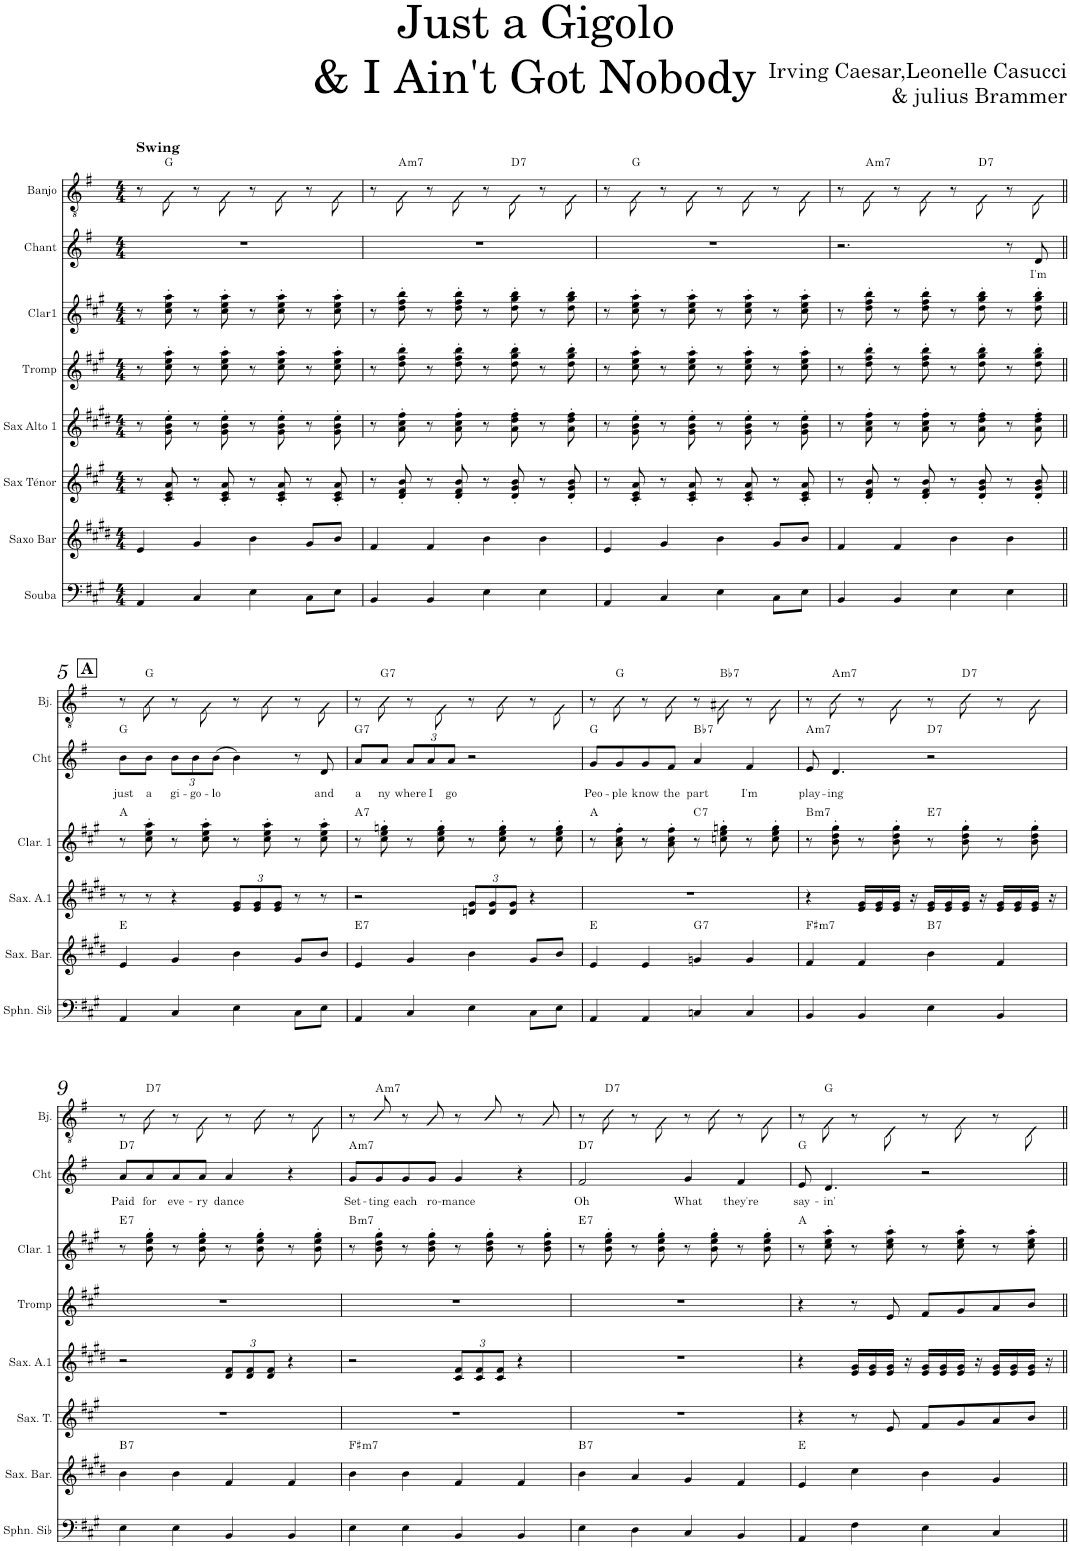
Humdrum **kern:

**kern	**kern	**harte	**kern	**kern	**kern	**kern	**harte	**kern	**text	**harte	**kern	**harte	**kern
*part9	*part8	*part8	*part7	*part6	*part5	*part4	*part4	*part3	*part3	*part3	*part2	*part2	*part1
*staff9	*staff8	*	*staff7	*staff6	*staff5	*staff4	*	*staff3	*staff3	*	*staff2	*	*staff1
*I"Souba	*I"Saxo Bar	*	*I"Sax Ténor	*I"Sax Alto 1	*I"Tromp	*I"Clar1	*	*I"Chant	*	*	*I"Banjo	*	*I"Flûte
*	*I'Sax. Bar.	*	*I'Sax. T.	*I'Sax. A.1	*I'Tromp	*I'Clar. 1	*	*I'Cht	*	*	*I'Bj.	*	*I'Fl.
*clefF4	*clefG2	*	*clefG2	*clefG2	*clefG2	*clefG2	*	*clefG2	*	*	*clefGv2	*	*clefG2
*Trd8c14	*Trd12c21	*	*Trd8c14	*Trd5c9	*Trd1c2	*Trd1c2	*	*	*	*	*Trd7c12	*	*
*k[f#c#g#]	*k[f#c#g#d#]	*	*k[f#c#g#]	*k[f#c#g#d#]	*k[f#c#g#]	*k[f#c#g#]	*	*k[f#]	*	*	*k[f#]	*	*k[f#]
*M4/4	*M4/4	*	*M4/4	*M4/4	*M4/4	*M4/4	*	*M4/4	*	*	*M4/4	*	*M4/4
=1	=1	=1	=1	=1	=1	=1	=1	=1	=1	=1	=1	=1	=1
!	!	!	!	!	!	!	!	!	!	!	!LO:TX:a:B:t=Swing	!	!
4AA/	4e/	.	8r	8r	8r	8r	.	1r	.	.	8r	.	1r
.	.	.	8c#/' 8e/' 8a/'	8g#\' 8b\' 8ee\'	8cc#\' 8ee\' 8aa\'	8cc#\' 8ee\' 8aa\'	.	.	.	.	8G\	G:maj	.
4C#/	4g#/	.	8r	8r	8r	8r	.	.	.	.	8r	.	.
.	.	.	8c#/' 8e/' 8a/'	8g#\' 8b\' 8ee\'	8cc#\' 8ee\' 8aa\'	8cc#\' 8ee\' 8aa\'	.	.	.	.	8G\	.	.
4E\	4b\	.	8r	8r	8r	8r	.	.	.	.	8r	.	.
.	.	.	8c#/' 8e/' 8a/'	8g#\' 8b\' 8ee\'	8cc#\' 8ee\' 8aa\'	8cc#\' 8ee\' 8aa\'	.	.	.	.	8G\	.	.
8C#\L	8g#/L	.	8r	8r	8r	8r	.	.	.	.	8r	.	.
8E\J	8b/J	.	8c#/' 8e/' 8a/'	8g#\' 8b\' 8ee\'	8cc#\' 8ee\' 8aa\'	8cc#\' 8ee\' 8aa\'	.	.	.	.	8G\	.	.
=2	=2	=2	=2	=2	=2	=2	=2	=2	=2	=2	=2	=2	=2
4BB/	4f#/	.	8r	8r	8r	8r	.	1r	.	.	8r	.	1r
!	!	!	!	!	!	!	!	!	!	!	!	!LO:H:kt=m7	!
.	.	.	8d/' 8f#/' 8b/'	8a\' 8cc#\' 8ff#\'	8dd\' 8ff#\' 8bb\'	8dd\' 8ff#\' 8bb\'	.	.	.	.	8G\	A:min7	.
4BB/	4f#/	.	8r	8r	8r	8r	.	.	.	.	8r	.	.
.	.	.	8d/' 8f#/' 8b/'	8a\' 8cc#\' 8ff#\'	8dd\' 8ff#\' 8bb\'	8dd\' 8ff#\' 8bb\'	.	.	.	.	8G\	.	.
4E\	4b\	.	8r	8r	8r	8r	.	.	.	.	8r	.	.
!	!	!	!	!	!	!	!	!	!	!	!	!LO:H:kt=7	!
.	.	.	8d/' 8g#/' 8b/'	8a\' 8dd#\' 8ff#\'	8dd\' 8gg#\' 8bb\'	8dd\' 8gg#\' 8bb\'	.	.	.	.	8F#\	D:7	.
4E\	4b\	.	8r	8r	8r	8r	.	.	.	.	8r	.	.
.	.	.	8d/' 8g#/' 8b/'	8a\' 8dd#\' 8ff#\'	8dd\' 8gg#\' 8bb\'	8dd\' 8gg#\' 8bb\'	.	.	.	.	8F#\	.	.
=3	=3	=3	=3	=3	=3	=3	=3	=3	=3	=3	=3	=3	=3
4AA/	4e/	.	8r	8r	8r	8r	.	1r	.	.	8r	.	1r
.	.	.	8c#/' 8e/' 8a/'	8g#\' 8b\' 8ee\'	8cc#\' 8ee\' 8aa\'	8cc#\' 8ee\' 8aa\'	.	.	.	.	8G\	G:maj	.
4C#/	4g#/	.	8r	8r	8r	8r	.	.	.	.	8r	.	.
.	.	.	8c#/' 8e/' 8a/'	8g#\' 8b\' 8ee\'	8cc#\' 8ee\' 8aa\'	8cc#\' 8ee\' 8aa\'	.	.	.	.	8G\	.	.
4E\	4b\	.	8r	8r	8r	8r	.	.	.	.	8r	.	.
.	.	.	8c#/' 8e/' 8a/'	8g#\' 8b\' 8ee\'	8cc#\' 8ee\' 8aa\'	8cc#\' 8ee\' 8aa\'	.	.	.	.	8G\	.	.
8C#\L	8g#/L	.	8r	8r	8r	8r	.	.	.	.	8r	.	.
8E\J	8b/J	.	8c#/' 8e/' 8a/'	8g#\' 8b\' 8ee\'	8cc#\' 8ee\' 8aa\'	8cc#\' 8ee\' 8aa\'	.	.	.	.	8G\	.	.
=4	=4	=4	=4	=4	=4	=4	=4	=4	=4	=4	=4	=4	=4
4BB/	4f#/	.	8r	8r	8r	8r	.	2.r	.	.	8r	.	1r
!	!	!	!	!	!	!	!	!	!	!	!	!LO:H:kt=m7	!
.	.	.	8d/' 8f#/' 8b/'	8a\' 8cc#\' 8ff#\'	8dd\' 8ff#\' 8bb\'	8dd\' 8ff#\' 8bb\'	.	.	.	.	8G\	A:min7	.
4BB/	4f#/	.	8r	8r	8r	8r	.	.	.	.	8r	.	.
.	.	.	8d/' 8f#/' 8b/'	8a\' 8cc#\' 8ff#\'	8dd\' 8ff#\' 8bb\'	8dd\' 8ff#\' 8bb\'	.	.	.	.	8G\	.	.
4E\	4b\	.	8r	8r	8r	8r	.	.	.	.	8r	.	.
!	!	!	!	!	!	!	!	!	!	!	!	!LO:H:kt=7	!
.	.	.	8d/' 8g#/' 8b/'	8a\' 8dd#\' 8ff#\'	8dd\' 8gg#\' 8bb\'	8dd\' 8gg#\' 8bb\'	.	.	.	.	8F#\	D:7	.
4E\	4b\	.	8r	8r	8r	8r	.	8r	.	.	8r	.	.
!	!	!	!	!	!	!	!	!	!LO:LY:b	!	!	!	!
.	.	.	8d/' 8g#/' 8b/'	8a\' 8dd#\' 8ff#\'	8dd\' 8gg#\' 8bb\'	8dd\' 8gg#\' 8bb\'	.	8d/	I'm	.	8F#\	.	.
!!LO:LB:g=z
!!LO:REH:place=s1:a:B:cj:fs=14:t=A
=5||	=5||	=5||	=5||	=5||	=5||	=5||	=5||	=5||	=5||	=5||	=5||	=5||	=5||
!	!	!	!	!	!	!	!	!	!LO:LY:b	!	!	!	!
4AA/	4e/	E:maj	1r	8r	1r	8r	A:maj	8b\L	just	G:maj	8r	.	1r
!	!	!	!	!	!	!	!	!	!LO:LY:b	!	!	!	!
.	.	.	.	8r	.	8cc#\' 8ee\' 8aa\'	.	8b\J	a	.	8B\	G:maj	.
*	*	*	*	*	*	*	*	*Xbrackettup	*	*	*	*	*
!	!	!	!	!	!	!	!	!	!LO:LY:b	!	!	!	!
4C#/	4g#/	.	.	4r	.	8r	.	12b\L	gi-	.	8r	.	.
!	!	!	!	!	!	!	!	!	!LO:LY:b	!	!	!	!
.	.	.	.	.	.	.	.	12b\	-go-	.	.	.	.
.	.	.	.	.	.	8cc#\' 8ee\' 8aa\'	.	.	.	.	8G\	.	.
!	!	!	!	!	!	!	!	!	!LO:LY:b	!	!	!	!
.	.	.	.	.	.	.	.	(>12b\J	-lo	.	.	.	.
*	*	*	*	*Xbrackettup	*	*	*	*	*	*	*	*	*
4E\	4b\	.	.	12e/ 12g#/L	.	8r	.	4b\)	.	.	8r	.	.
.	.	.	.	12e/ 12g#/	.	.	.	.	.	.	.	.	.
.	.	.	.	.	.	8cc#\' 8ee\' 8aa\'	.	.	.	.	8B\	.	.
.	.	.	.	12e/ 12g#/J	.	.	.	.	.	.	.	.	.
8C#\L	8g#/L	.	.	8r	.	8r	.	8r	.	.	8r	.	.
!	!	!	!	!	!	!	!	!	!LO:LY:b	!	!	!	!
8E\J	8b/J	.	.	8r	.	8cc#\' 8ee\' 8aa\'	.	8d/	and	.	8G\	.	.
=6	=6	=6	=6	=6	=6	=6	=6	=6	=6	=6	=6	=6	=6
!	!	!LO:H:kt=7	!	!	!	!	!LO:H:kt=7	!	!LO:LY:b	!LO:H:kt=7	!	!	!
4AA/	4e/	E:7	1r	2r	1r	8r	A:7	8a/L	a	G:7	8r	.	1r
!	!	!	!	!	!	!	!	!	!LO:LY:b	!	!	!LO:H:kt=7	!
.	.	.	.	.	.	8cc#\' 8ee\' 8ggn\'	.	8a/J	ny	.	8B\	G:7	.
!	!	!	!	!	!	!	!	!	!LO:LY:b	!	!	!	!
4C#/	4g#/	.	.	.	.	8r	.	12a/L	where	.	8r	.	.
!	!	!	!	!	!	!	!	!	!LO:LY:b	!	!	!	!
.	.	.	.	.	.	.	.	12a/	I	.	.	.	.
.	.	.	.	.	.	8cc#\' 8ee\' 8gg\'	.	.	.	.	8F#\	.	.
!	!	!	!	!	!	!	!	!	!LO:LY:b	!	!	!	!
.	.	.	.	.	.	.	.	12a/J	go	.	.	.	.
4E\	4b\	.	.	12dn/ 12g#/L	.	8r	.	2r	.	.	8r	.	.
.	.	.	.	12d/ 12g#/	.	.	.	.	.	.	.	.	.
.	.	.	.	.	.	8cc#\' 8ee\' 8gg\'	.	.	.	.	8B\	.	.
.	.	.	.	12d/ 12g#/J	.	.	.	.	.	.	.	.	.
8C#\L	8g#/L	.	.	4r	.	8r	.	.	.	.	8r	.	.
8E\J	8b/J	.	.	.	.	8cc#\' 8ee\' 8gg\'	.	.	.	.	8F#\	.	.
=7	=7	=7	=7	=7	=7	=7	=7	=7	=7	=7	=7	=7	=7
!	!	!	!	!	!	!	!	!	!LO:LY:b	!	!	!	!
4AA/	4e/	E:maj	1r	1r	1r	8r	A:maj	8g/L	Peo-	G:maj	8r	.	1r
!	!	!	!	!	!	!	!	!	!LO:LY:b	!	!	!	!
.	.	.	.	.	.	8a\' 8cc#\' 8ff#\'	.	8g/	-ple	.	8B\	G:maj	.
!	!	!	!	!	!	!	!	!	!LO:LY:b	!	!	!	!
4AA/	4e/	.	.	.	.	8r	.	8g/	know	.	8r	.	.
!	!	!	!	!	!	!	!	!	!LO:LY:b	!	!	!	!
.	.	.	.	.	.	8a\' 8cc#\' 8ff#\'	.	8f#/J	the	.	8B\	.	.
!	!	!LO:H:kt=7	!	!	!	!	!LO:H:kt=7	!	!LO:LY:b	!LO:H:kt=7	!	!	!
4Cn/	4gn/	G:7	.	.	.	8r	C:7	4a/	part	Bb:7	8r	.	.
!	!	!	!	!	!	!	!	!	!	!	!	!LO:H:kt=7	!
.	.	.	.	.	.	8ccn\' 8ee\' 8ggn\'	.	.	.	.	8A#X\	Bb:7	.
!	!	!	!	!	!	!	!	!	!LO:LY:b	!	!	!	!
4C/	4g/	.	.	.	.	8r	.	4f#/	I'm	.	8r	.	.
.	.	.	.	.	.	8cc\' 8ee\' 8gg\'	.	.	.	.	8A#\	.	.
=8	=8	=8	=8	=8	=8	=8	=8	=8	=8	=8	=8	=8	=8
!	!	!LO:H:kt=m7	!	!	!	!	!LO:H:kt=m7	!	!LO:LY:b	!LO:H:kt=m7	!	!	!
4BB/	4f#/	F#:min7	1r	4r	1r	8r	B:min7	8e/	play-	A:min7	8r	.	1r
!	!	!	!	!	!	!	!	!	!LO:LY:b	!	!	!LO:H:kt=m7	!
.	.	.	.	.	.	8b\' 8dd\' 8gg#\'	.	4.d/	-ing	.	8c\	A:min7	.
4BB/	4f#/	.	.	16e/ 16g#/LL	.	8r	.	.	.	.	8r	.	.
.	.	.	.	16e/ 16g#/	.	.	.	.	.	.	.	.	.
.	.	.	.	16e/ 16g#/JJ	.	8b\' 8dd\' 8gg#\'	.	.	.	.	8A\	.	.
.	.	.	.	16r	.	.	.	.	.	.	.	.	.
!	!	!LO:H:kt=7	!	!	!	!	!LO:H:kt=7	!	!	!LO:H:kt=7	!	!	!
4E\	4b\	B:7	.	16e/ 16g#/LL	.	8r	E:7	2r	.	D:7	8r	.	.
.	.	.	.	16e/ 16g#/	.	.	.	.	.	.	.	.	.
!	!	!	!	!	!	!	!	!	!	!	!	!LO:H:kt=7	!
.	.	.	.	16e/ 16g#/JJ	.	8b\' 8dd\' 8gg#\'	.	.	.	.	8c\	D:7	.
.	.	.	.	16r	.	.	.	.	.	.	.	.	.
4BB/	4f#/	.	.	16e/ 16g#/LL	.	8r	.	.	.	.	8r	.	.
.	.	.	.	16e/ 16g#/	.	.	.	.	.	.	.	.	.
.	.	.	.	16e/ 16g#/JJ	.	8b\' 8dd\' 8gg#\'	.	.	.	.	8A\	.	.
.	.	.	.	16r	.	.	.	.	.	.	.	.	.
!!LO:LB:g=z
=9	=9	=9	=9	=9	=9	=9	=9	=9	=9	=9	=9	=9	=9
!	!	!LO:H:kt=7	!	!	!	!	!LO:H:kt=7	!	!LO:LY:b	!LO:H:kt=7	!	!	!
4E\	4b\	B:7	1r	2r	1r	8r	E:7	8a/L	Paid	D:7	8r	.	1r
!	!	!	!	!	!	!	!	!	!LO:LY:b	!	!	!LO:H:kt=7	!
.	.	.	.	.	.	8b\' 8ee\' 8gg#\'	.	8a/	for	.	8c\	D:7	.
!	!	!	!	!	!	!	!	!	!LO:LY:b	!	!	!	!
4E\	4b\	.	.	.	.	8r	.	8a/	eve-	.	8r	.	.
!	!	!	!	!	!	!	!	!	!LO:LY:b	!	!	!	!
.	.	.	.	.	.	8b\' 8ee\' 8gg#\'	.	8a/J	-ry	.	8G\	.	.
!	!	!	!	!	!	!	!	!	!LO:LY:b	!	!	!	!
4BB/	4f#/	.	.	12d#/ 12f#/L	.	8r	.	4a/	dance	.	8r	.	.
.	.	.	.	12d#/ 12f#/	.	.	.	.	.	.	.	.	.
.	.	.	.	.	.	8b\' 8ee\' 8gg#\'	.	.	.	.	8c\	.	.
.	.	.	.	12d#/ 12f#/J	.	.	.	.	.	.	.	.	.
4BB/	4f#/	.	.	4r	.	8r	.	4r	.	.	8r	.	.
.	.	.	.	.	.	8b\' 8ee\' 8gg#\'	.	.	.	.	8G\	.	.
=10	=10	=10	=10	=10	=10	=10	=10	=10	=10	=10	=10	=10	=10
!	!	!LO:H:kt=m7	!	!	!	!	!LO:H:kt=m7	!	!LO:LY:b	!LO:H:kt=m7	!	!	!
4E\	4b\	F#:min7	1r	2r	1r	8r	B:min7	8g/L	Set-	A:min7	8r	.	1r
!	!	!	!	!	!	!	!	!	!LO:LY:b	!	!	!LO:H:kt=m7	!
.	.	.	.	.	.	8b\' 8dd\' 8gg#\'	.	8g/	-ting	.	8c/	A:min7	.
!	!	!	!	!	!	!	!	!	!LO:LY:b	!	!	!	!
4E\	4b\	.	.	.	.	8r	.	8g/	each	.	8r	.	.
!	!	!	!	!	!	!	!	!	!LO:LY:b	!	!	!	!
.	.	.	.	.	.	8b\' 8dd\' 8gg#\'	.	8g/J	ro-	.	8A/	.	.
!	!	!	!	!	!	!	!	!	!LO:LY:b	!	!	!	!
4BB/	4f#/	.	.	12c#/ 12f#/L	.	8r	.	4g/	-mance	.	8r	.	.
.	.	.	.	12c#/ 12f#/	.	.	.	.	.	.	.	.	.
.	.	.	.	.	.	8b\' 8dd\' 8gg#\'	.	.	.	.	8c/	.	.
.	.	.	.	12c#/ 12f#/J	.	.	.	.	.	.	.	.	.
4BB/	4f#/	.	.	4r	.	8r	.	4r	.	.	8r	.	.
.	.	.	.	.	.	8b\' 8dd\' 8gg#\'	.	.	.	.	8A/	.	.
=11	=11	=11	=11	=11	=11	=11	=11	=11	=11	=11	=11	=11	=11
!	!	!LO:H:kt=7	!	!	!	!	!LO:H:kt=7	!	!LO:LY:b	!LO:H:kt=7	!	!	!
4E\	4b\	B:7	1r	1r	1r	8r	E:7	2f#/	Oh	D:7	8r	.	1r
!	!	!	!	!	!	!	!	!	!	!	!	!LO:H:kt=7	!
.	.	.	.	.	.	8b\' 8ee\' 8gg#\'	.	.	.	.	8c\	D:7	.
4D\	4a/	.	.	.	.	8r	.	.	.	.	8r	.	.
.	.	.	.	.	.	8b\' 8ee\' 8gg#\'	.	.	.	.	8G\	.	.
!	!	!	!	!	!	!	!	!	!LO:LY:b	!	!	!	!
4C#/	4g#/	.	.	.	.	8r	.	4g/	What	.	8r	.	.
.	.	.	.	.	.	8b\' 8ee\' 8gg#\'	.	.	.	.	8c\	.	.
!	!	!	!	!	!	!	!	!	!LO:LY:b	!	!	!	!
4BB/	4f#/	.	.	.	.	8r	.	4f#/	they're	.	8r	.	.
.	.	.	.	.	.	8b\' 8ee\' 8gg#\'	.	.	.	.	8G\	.	.
=12	=12	=12	=12	=12	=12	=12	=12	=12	=12	=12	=12	=12	=12
!	!	!	!	!	!	!	!	!	!LO:LY:b	!	!	!	!
4AA/	4e/	E:maj	4r	4r	4r	8r	A:maj	8e/	say-	G:maj	8r	.	1r
!	!	!	!	!	!	!	!	!	!LO:LY:b	!	!	!	!
.	.	.	.	.	.	8cc#\' 8ee\' 8aa\'	.	4.d/	-in'	.	8G\	G:maj	.
4F#\	4cc#\	.	8r	16e/ 16g#/LL	8r	8r	.	.	.	.	8r	.	.
.	.	.	.	16e/ 16g#/	.	.	.	.	.	.	.	.	.
.	.	.	8e/	16e/ 16g#/JJ	8e/	8cc#\' 8ee\' 8aa\'	.	.	.	.	8D\	.	.
.	.	.	.	16r	.	.	.	.	.	.	.	.	.
4E\	4b\	.	8f#/L	16e/ 16g#/LL	8f#/L	8r	.	2r	.	.	8r	.	.
.	.	.	.	16e/ 16g#/	.	.	.	.	.	.	.	.	.
.	.	.	8g#/	16e/ 16g#/JJ	8g#/	8cc#\' 8ee\' 8aa\'	.	.	.	.	8G\	.	.
.	.	.	.	16r	.	.	.	.	.	.	.	.	.
4C#/	4g#/	.	8a/	16e/ 16g#/LL	8a/	8r	.	.	.	.	8r	.	.
.	.	.	.	16e/ 16g#/	.	.	.	.	.	.	.	.	.
.	.	.	8b/J	16e/ 16g#/JJ	8b/J	8cc#\' 8ee\' 8aa\'	.	.	.	.	8D\	.	.
.	.	.	.	16r	.	.	.	.	.	.	.	.	.
=||	=||	=||	=||	=||	=||	=||	=||	=||	=||	=||	=||	=||	=||
*-	*-	*-	*-	*-	*-	*-	*-	*-	*-	*-	*-	*-	*-
